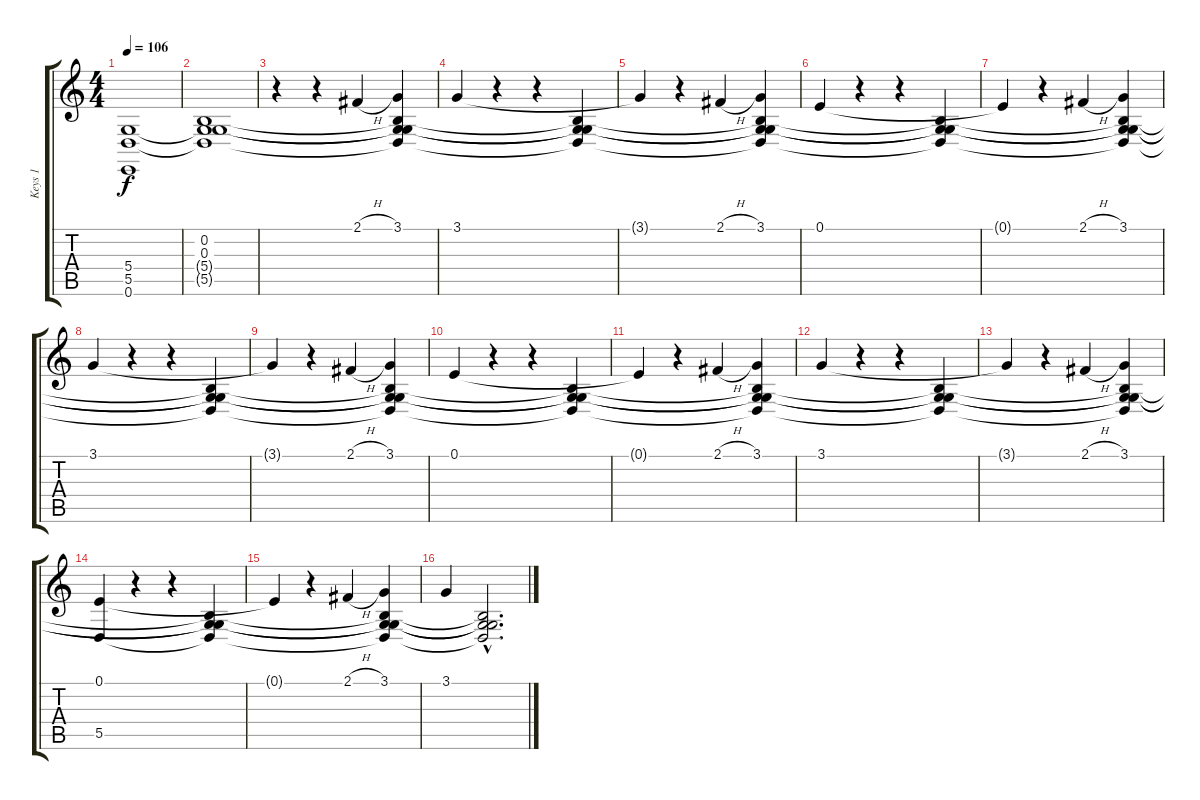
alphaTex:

\track ("Keys 1" "Keys 1") {instrument synthstrings1}
\staff {score tabs}
\tuning (E4 B3 G3 D3 A2 E2) {hide}
\ts (4 4)
\tempo 106
\clef g2
\ks c
(5.4 5.5 0.6).1{dy f instrument synthstrings1} |
(0.2 0.3 5.4{t} 5.5{t}).1 |
r.4 r.4 2.1{h}.4 (3.1 0.2{t} 0.3{t} 5.4{t} 5.5{t}).4 |
3.1.4 r.4 r.4 (0.2{t} 0.3{t} 5.4{t} 5.5{t}).4 |
3.1{t}.4 r.4 2.1{h}.4 (3.1 0.2{t} 0.3{t} 5.4{t} 5.5{t}).4 |
0.1.4 r.4 r.4 (0.2{t} 0.3{t} 5.4{t} 5.5{t}).4 |
0.1{t}.4 r.4 2.1{h}.4 (3.1 0.2{t} 0.3{t} 5.4{t} 5.5{t}).4 |
3.1.4 r.4 r.4 (0.2{t} 0.3{t} 5.4{t} 5.5{t}).4 |
3.1{t}.4 r.4 2.1{h}.4 (3.1 0.2{t} 0.3{t} 5.4{t} 5.5{t}).4 |
0.1.4 r.4 r.4 (0.2{t} 0.3{t} 5.4{t} 5.5{t}).4 |
0.1{t}.4 r.4 2.1{h}.4 (3.1 0.2{t} 0.3{t} 5.4{t} 5.5{t}).4 |
3.1.4 r.4 r.4 (0.2{t} 0.3{t} 5.4{t} 5.5{t}).4 |
3.1{t}.4 r.4 2.1{h}.4 (3.1 0.2{t} 0.3{t} 5.4{t} 5.5{t}).4 |
(0.1 5.5).4 r.4 r.4 (0.2{t} 0.3{t} 5.4{t} 5.5{t}).4 |
0.1{t}.4 r.4 2.1{h}.4 (3.1 0.2{t} 0.3{t} 5.4{t} 5.5{t}).4 |
3.1.4 (0.2{hac t} 0.3{hac t} 5.4{hac t} 5.5{hac t}).2{d}
